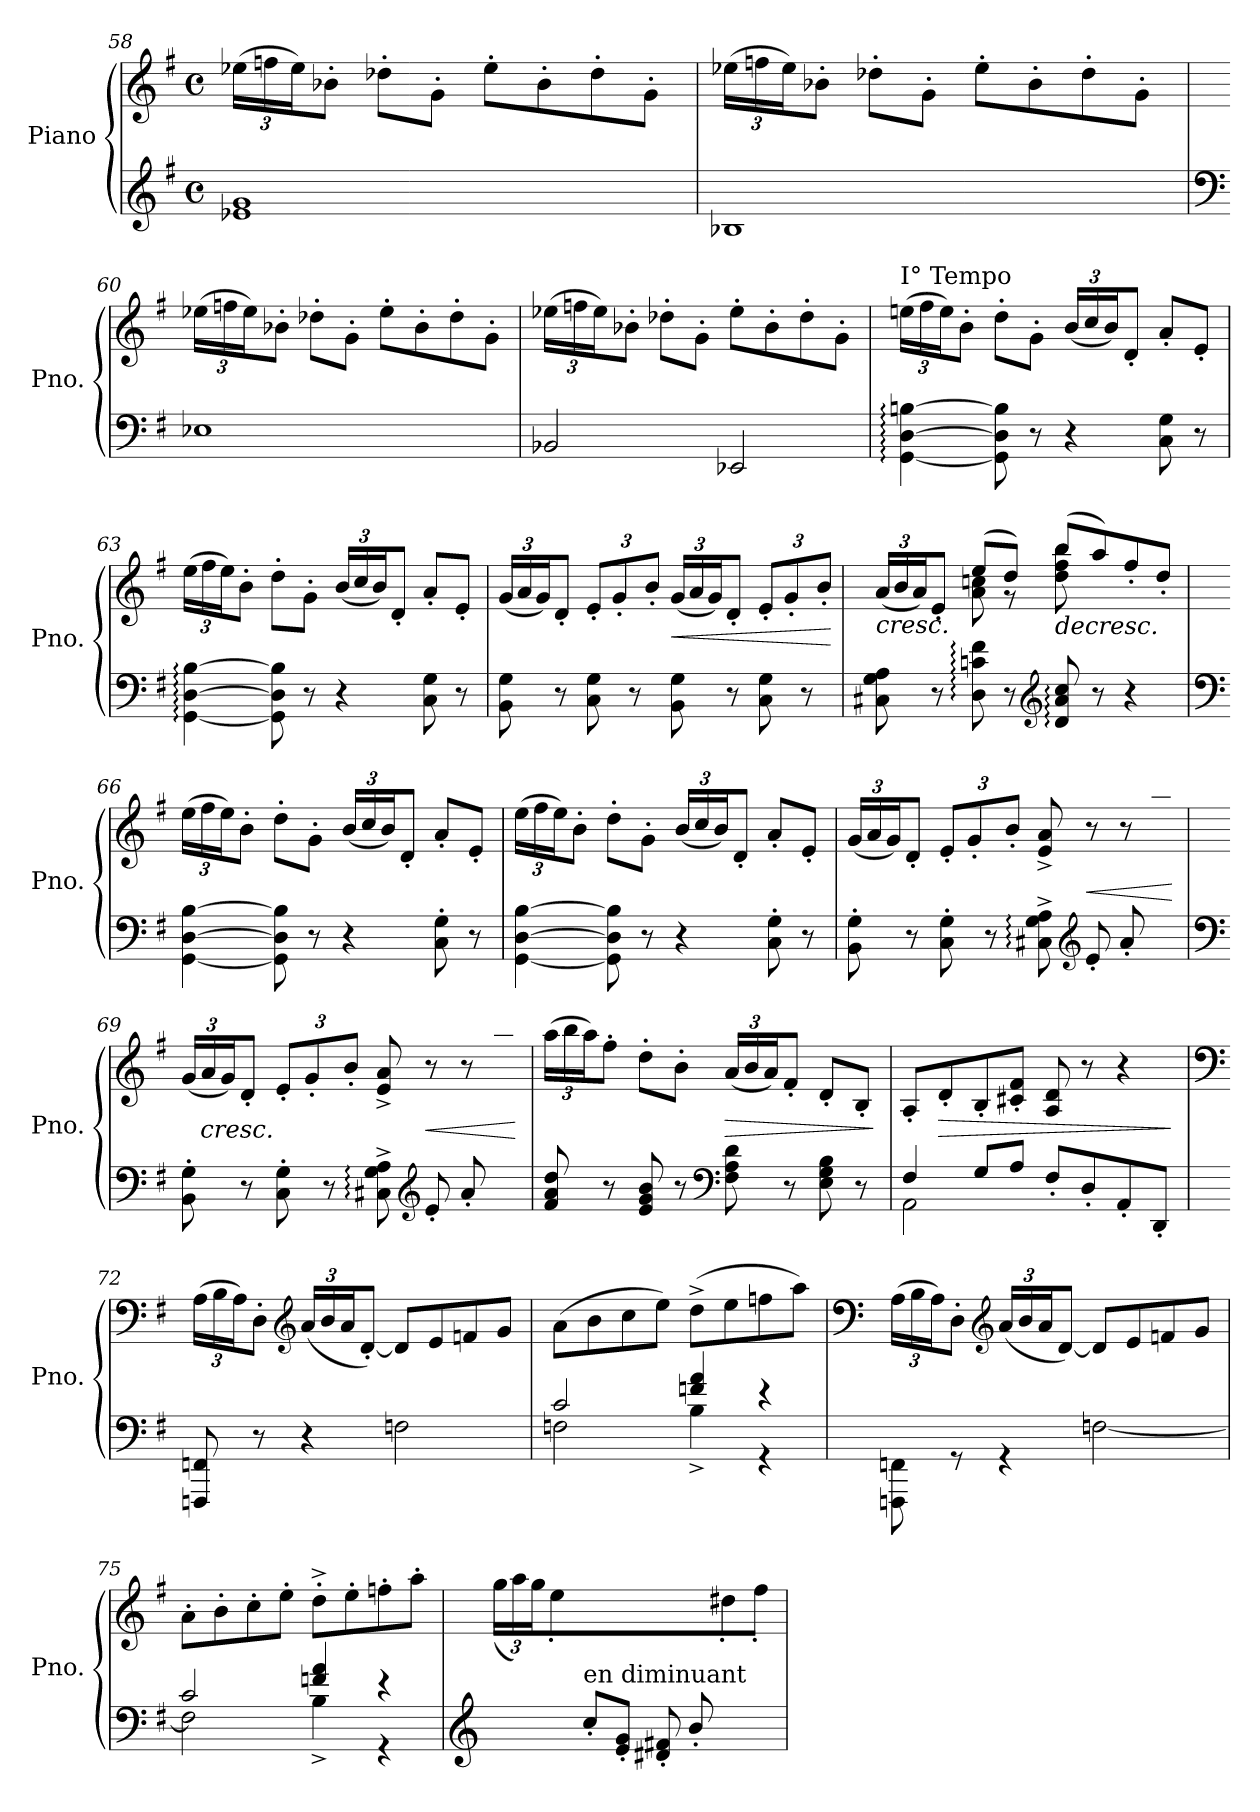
**kern	**kern	**dynam
*part1	*part1	*part1
*staff2	*staff1	*staff1/2
*I"Piano	*	*
*I'Pno.	*	*
*clefG2	*clefG2	*
*k[f#]	*k[f#]	*
*G:	*G:	*
*M4/4	*M4/4	*
*met(c)	*met(c)	*
*	*Xbrackettup	*
=58	=58	=58
1e-X 1g	(>24ee-X\LL	.
.	24ffn\	.
.	24ee-\J)	.
.	8b-X'\J	.
.	8dd-X'\L	.
.	8g'\J	.
.	8ee-'\L	.
.	8b-'\	.
.	8dd-'\	.
.	8g'\J	.
!!LO:PB:g=z
=59	=59	=59
1B-X	(>24ee-X\LL	.
.	24ffn\	.
.	24ee-\J)	.
.	8b-X'\J	.
.	8dd-X'\L	.
.	8g'\J	.
.	8ee-'\L	.
.	8b-'\	.
.	8dd-'\	.
.	8g'\J	.
=60	=60	=60
*clefF4	*	*
1E-X	(>24ee-X\LL	.
.	24ffn\	.
.	24ee-\J)	.
.	8b-X'\J	.
.	8dd-X'\L	.
.	8g'\J	.
.	8ee-'\L	.
.	8b-'\	.
.	8dd-'\	.
.	8g'\J	.
=61	=61	=61
2BB-X/	(>24ee-X\LL	.
.	24ffn\	.
.	24ee-\J)	.
.	8b-X'\J	.
.	8dd-X'\L	.
.	8g'\J	.
2EE-X/	8ee-'\L	.
.	8b-'\	.
.	8dd-'\	.
.	8g'\J	.
!!LO:LB:g=z
=62	=62	=62
!	!LO:TX:a:t=I° Tempo	!
[4GG\: [4D\: [4Bn\:	(>24een\LL	.
.	24ff#\	.
.	24ee\J)	.
.	8b'\J	.
8GG\] 8D\] 8B\]	8dd'\L	.
8r	8g'\J	.
4r	(<24b/LL	.
.	24cc/	.
.	24b/J)	.
.	8d'/J	.
8C\ 8G\	8a'/L	.
8r	8e'/J	.
=63	=63	=63
[4GG\: [4D\: [4B\:	(>24ee\LL	.
.	24ff#\	.
.	24ee\J)	.
.	8b'\J	.
8GG\] 8D\] 8B\]	8dd'\L	.
8r	8g'\J	.
4r	(<24b/LL	.
.	24cc/	.
.	24b/J)	.
.	8d'/J	.
8C\ 8G\	8a'/L	.
8r	8e'/J	.
=64	=64	=64
8BB\ 8G\	(<24g/LL	.
.	24a/	.
.	24g/J)	.
8r	8d'/J	.
8C\ 8G\	12e'/L	.
.	12g'/	.
8r	.	.
.	12b'/J	.
!	!	!LO:HP:b
8BB\ 8G\	(<24g/LL	<
.	24a/	.
.	24g/J)	.
8r	8d'/J	.
8C\ 8G\	12e'/L	.
.	12g'/	.
8r	.	.
.	12b'/J	.
.	.	[
!!LO:LB:g=z
=65	=65	=65
!	!	!LO:HP:b
*	*^	*
8C#X\ 8G\ 8A\	(<24a/LL	4ryy	<
.	24b/	.	.
.	24a/J)	.	.
8r	8e'/J	.	.
8D\: 8cn\: 8f#\:	(>8ee/L	8a\ 8ccn\	.
8r	8dd/J)	8r	.
*clefG2	*	*	*
!	!	!	!LO:HP:b
8d/: 8a/: 8cc/:	(>8bb/L	8dd\: 8ff#\: 8bb\:	>
8r	8aa/)	8ryy	.
4r	8ff#'/	4ryy	.
.	8dd'/J	.	.
*	*v	*v	*
.	.	[
=66	=66	=66
*clefF4	*	*
[4GG\ [4D\ [4B\	(>24ee\LL	.
.	24ff#\	.
.	24ee\J)	.
.	8b'\J	.
8GG\] 8D\] 8B\]	8dd'\L	.
8r	8g'\J	.
4r	(<24b/LL	.
.	24cc/	.
.	24b/J)	.
.	8d'/J	.
8C\' 8G\'	8a'/L	.
8r	8e'/J	.
=67	=67	=67
[4GG\ [4D\ [4B\	(>24ee\LL	.
.	24ff#\	.
.	24ee\J)	.
.	8b'\J	.
8GG\] 8D\] 8B\]	8dd'\L	.
8r	8g'\J	.
4r	(<24b/LL	.
.	24cc/	.
.	24b/J)	.
.	8d'/J	.
8C\' 8G\'	8a'/L	.
8r	8e'/J	.
!!LO:LB:g=z
=68	=68	=68
*	*^	*
8BB\' 8G\'	(<24g/LL	2..ryy	.
.	24a/	.	.
.	24g/J)	.	.
8r	8d'/J	.	.
8C\' 8G\'	12e'/L	.	.
.	12g'/	.	.
8r	.	.	.
.	12b'/J	.	.
8C#X\:^ 8G\:^ 8A\:^	8e/^ 8a/^	.	.
*clefG2	*	*	*
!	!	!	!LO:HP:b
8e'/L	8r	.	<
8a'/	8r	.	.
8ryy	8ryy	8ee\^ 8aa\^J	.
*	*v	*v	*
.	.	] [
=69	=69	=69
*clefF4	*	*
*	*^	*
8BB\' 8G\'	(<24g/LL	2..ryy	.
!	!	!	!LO:HP:b
.	24a/	.	<
.	24g/J)	.	.
8r	8d'/J	.	.
8C\' 8G\'	12e'/L	.	.
.	12g'/	.	.
8r	.	.	.
.	12b'/J	.	.
8C#X\:^ 8G\:^ 8A\:^	8e/^ 8a/^	.	.
*clefG2	*	*	*
!	!	!	!LO:HP:b
8e'/L	8r	.	<
8a'/	8r	.	.
8ryy	8ryy	8ee\^ 8aa\^J	.
*	*v	*v	*
.	.	[ [
=70	=70	=70
8f#/ 8a/ 8dd/	(>24aa\LL	.
.	24bb\	.
.	24aa\J)	.
8r	8ff#'\J	.
8e/ 8g/ 8b/	8dd'\L	.
8r	8b'\J	.
*clefF4	*	*
!	!	!LO:HP:b
8F#\ 8A\ 8d\	(<24a/LL	>
.	24b/	.
.	24a/J)	.
8r	8f#'/J	.
8E\ 8G\ 8B\	8d'/L	.
8r	8B'/J	.
.	.	]
!!LO:LB:g=z
=71	=71	=71
*^	*	*
4F#/	2AA\	8A'/L	.
!	!	!	!LO:HP:b
.	.	8d'/	>
8G/L	.	8B'/	.
8A/J	.	8c#X/' 8f#/'J	.
8F#'/L	2ryy	8A/ 8d/	.
8D'/	.	8r	.
8AA'/	.	4r	.
8DD'/J	.	.	.
*v	*v	*	*
.	.	]
=72	=72	=72
*	*clefF4	*
8FFFn/ 8FFn/	(>24A\LL	.
.	24B\	.
.	24A\J)	.
8r	8D'\J	.
*	*clefG2	*
4r	(<24a/LL	.
.	24b/	.
.	24a/J	.
.	[8d'/J)	.
2Fn\	8d/L]	.
.	8e/	.
.	8fn/	.
.	8g/J	.
=73	=73	=73
*^	*	*
2c/	2Fn\	(>8a\L	.
.	.	8b\	.
.	.	8cc\	.
.	.	8ee\J)	.
4fn/ 4a/	4B^\	(>8dd^\L	.
.	.	8ee\	.
4r	4r	8ffn\	.
.	.	8aa\J)	.
!!LO:PB:g=z
=74	=74	=74	=74
*	*	*clefF4	*
1ryy	8FFFn\ 8FFn\	(>24A\LL	.
.	.	24B\	.
.	.	24A\J)	.
.	8r	8D'\J	.
*	*	*clefG2	*
.	4r	(<24a/LL	.
.	.	24b/	.
.	.	24a/J	.
.	.	[8d/J)	.
.	[2Fn\	8d/L]	.
.	.	8e/	.
.	.	8fn/	.
.	.	8g/J	.
=75	=75	=75	=75
2c/	2F\]	8a'\L	.
.	.	8b'\	.
.	.	8cc'\	.
.	.	8ee'\J	.
4fn/ 4a/	4B^\	8dd'^\L	.
.	.	8ee'\	.
4r	4r	8ffn'\	.
.	.	8aa'\J	.
*v	*v	*	*
=76	=76	=76
*clefG2	*	*
*	*^	*
4ryy	1ryy	(>24gg\LL	.
.	.	24aa\)	.
.	.	24gg\J	.
.	.	8ee'\J	.
!LO:TX:a:t=en diminuant	!	!	!
8cc'/L	.	2ryy	.
8e/' 8g/'J	.	.	.
8d#X/' 8f#X/'L	.	.	.
8b'/	.	.	.
4ryy	.	8dd#X'\	.
.	.	8ff#'\J	.
*	*v	*v	*
=	=	=
*-	*-	*-
